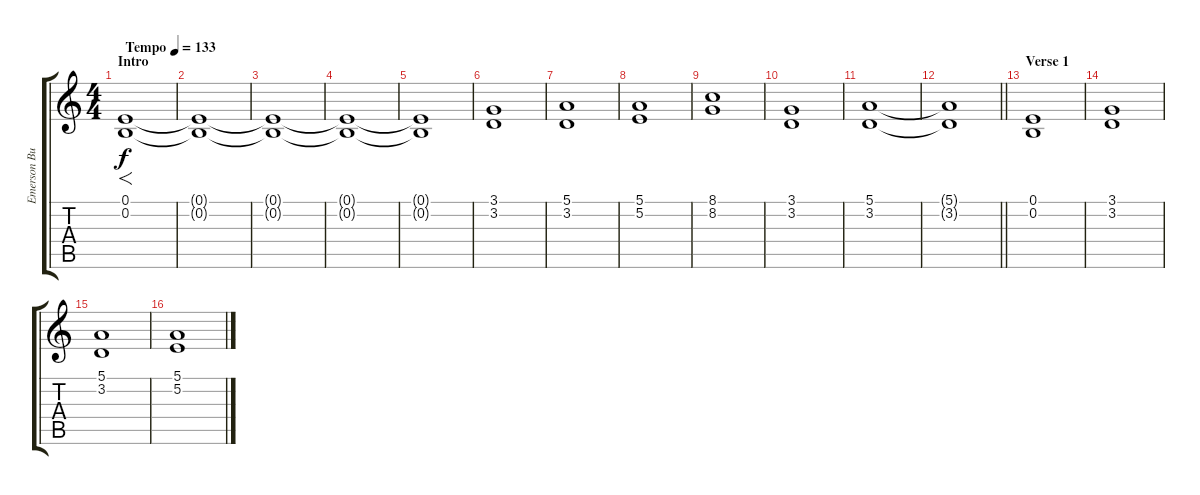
\track ("Emerson Burton (Keyboard)" "Emerson Bu") {instrument lead7fifths}
\staff {score tabs}
\tuning (E4 B3 G3 D3 A2 E2) {hide}
\ts (4 4)
\section ("" "Intro")
\tempo (133 "Tempo")
\clef g2
\ks c
(0.1 0.2).1{f dy f instrument lead7fifths} |
(0.1{t} 0.2{t}).1 |
(0.1{t} 0.2{t}).1 |
(0.1{t} 0.2{t}).1 |
(0.1{t} 0.2{t}).1{volume 6} |
(3.1 3.2).1 |
(5.1 3.2).1 |
(5.1 5.2).1 |
(8.1 8.2).1 |
(3.1 3.2).1 |
(5.1 3.2).1 |
\barLineRight lightlight
(5.1{t} 3.2{t}).1 |
\section ("" "Verse 1")
(0.1 0.2).1 |
(3.1 3.2).1 |
(5.1 3.2).1 |
(5.1 5.2).1
